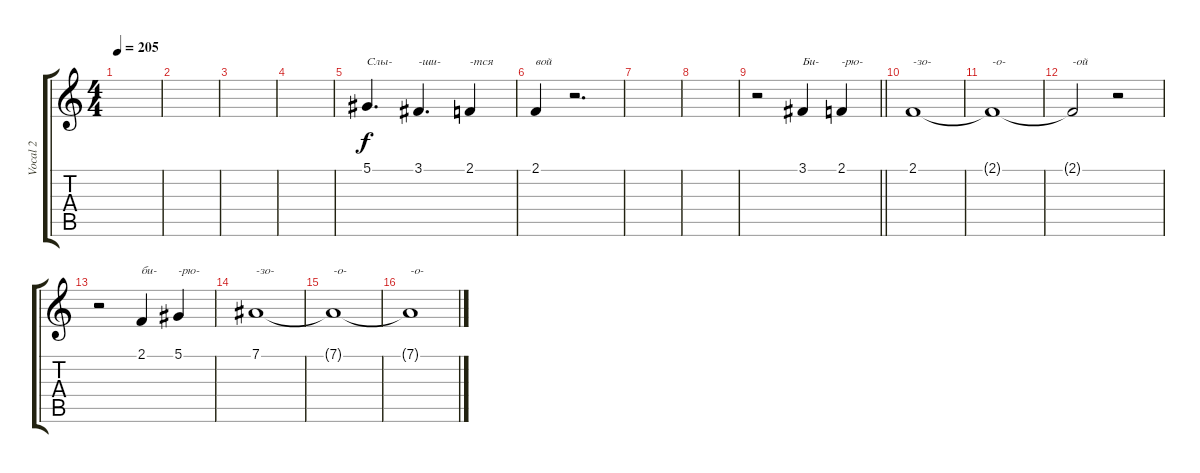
\track ("Vocal 2" "Vocal 2") {instrument tenorsax}
\staff {score tabs}
\tuning (Eb4 Bb3 Gb3 Db3 Ab2 Db2) {hide}
\ts (4 4)
\tempo 205
\clef g2
\ks c
|
|
|
|
5.1.4{d txt "Слы-"} 3.1.4{d txt "-ши-"} 2.1.4{txt "-тся"} |
2.1.4{txt "вой"} r.2{d} |
|
|
\barLineRight lightlight
r.2 3.1.4{txt "Би-"} 2.1.4{txt "-рю-"} |
2.1.1{txt "-зо-"} |
2.1{t}.1{txt "-о-"} |
2.1{t}.2{txt "-ой"} r.2 |
r.2 2.1.4{txt "би-"} 5.1.4{txt "-рю-"} |
7.1.1{txt "-зо-"} |
7.1{t}.1{txt "-о-"} |
7.1{t}.1{txt "-о-"}
